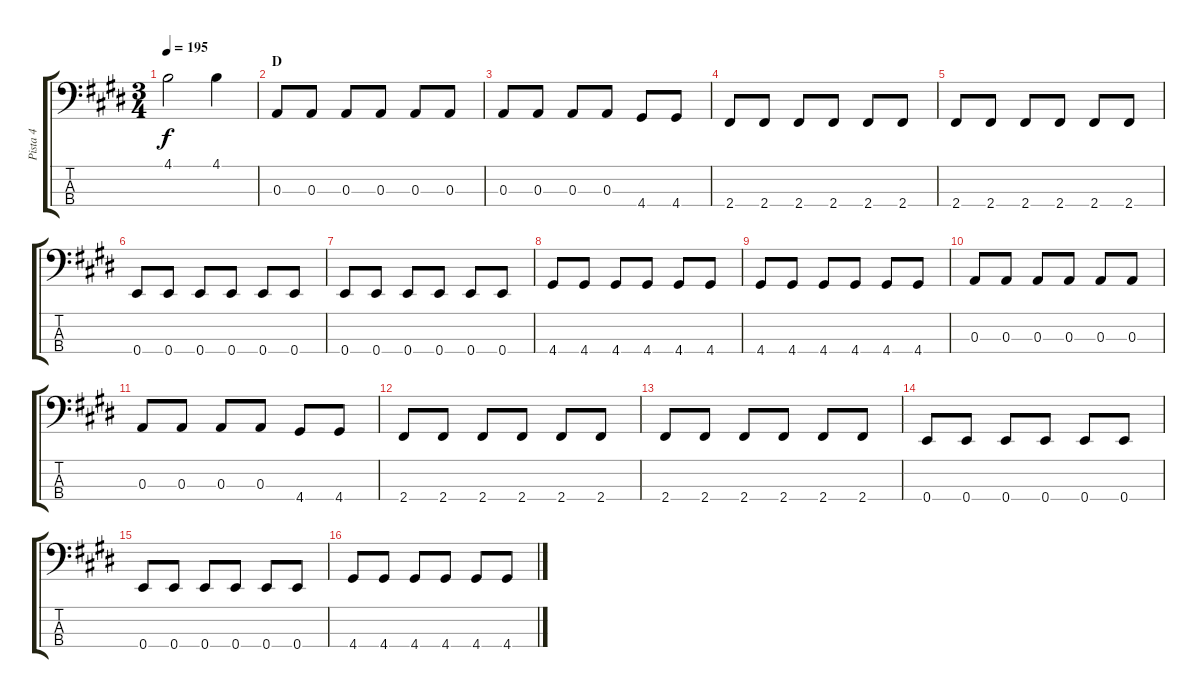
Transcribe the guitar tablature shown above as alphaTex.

\track ("Pista 4" "Pista 4") {instrument electricbassfinger}
\staff {score tabs}
\tuning (G2 D2 A1 E1) {hide}
\ts (3 4)
\tempo 195
\clef f4
\ks e
4.1{t}.2{dy f} 4.1.4 |
\section ("" "D")
0.3.8 0.3.8 0.3.8 0.3.8 0.3.8 0.3.8 |
0.3.8 0.3.8 0.3.8 0.3.8 4.4.8 4.4.8 |
2.4.8 2.4.8 2.4.8 2.4.8 2.4.8 2.4.8 |
2.4.8 2.4.8 2.4.8 2.4.8 2.4.8 2.4.8 |
0.4.8 0.4.8 0.4.8 0.4.8 0.4.8 0.4.8 |
0.4.8 0.4.8 0.4.8 0.4.8 0.4.8 0.4.8 |
4.4.8 4.4.8 4.4.8 4.4.8 4.4.8 4.4.8 |
4.4.8 4.4.8 4.4.8 4.4.8 4.4.8 4.4.8 |
0.3.8 0.3.8 0.3.8 0.3.8 0.3.8 0.3.8 |
0.3.8 0.3.8 0.3.8 0.3.8 4.4.8 4.4.8 |
2.4.8 2.4.8 2.4.8 2.4.8 2.4.8 2.4.8 |
2.4.8 2.4.8 2.4.8 2.4.8 2.4.8 2.4.8 |
0.4.8 0.4.8 0.4.8 0.4.8 0.4.8 0.4.8 |
0.4.8 0.4.8 0.4.8 0.4.8 0.4.8 0.4.8 |
4.4.8 4.4.8 4.4.8 4.4.8 4.4.8 4.4.8
